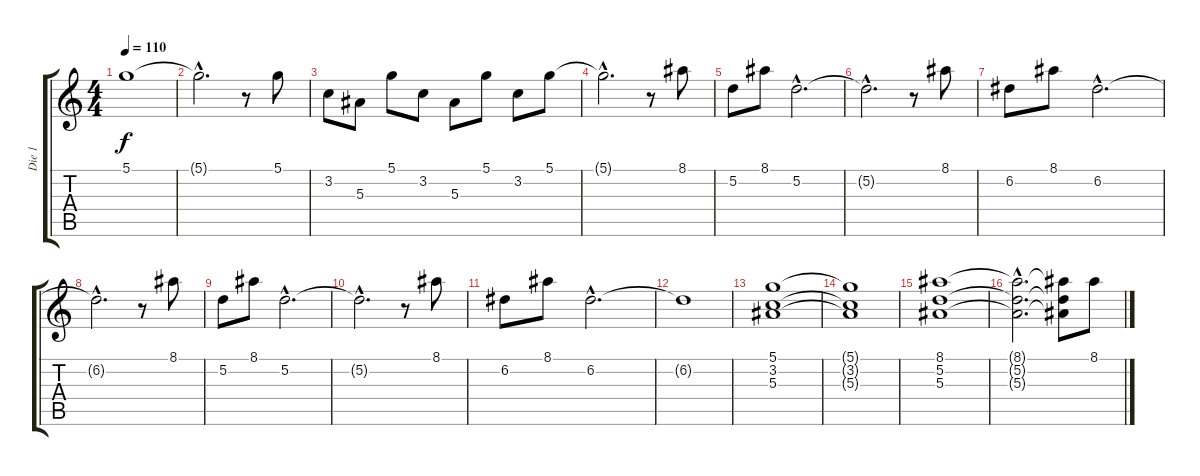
\track ("Die 1" "Die 1") {instrument acousticguitarsteel}
\staff {score tabs}
\tuning (D4 A3 F3 C3 G2 D2) {hide}
\ts (4 4)
\tempo 110
\clef g2
\ks c
5.1{t}.1{dy f} |
5.1{hac t}.2{d} r.8 5.1.8 |
3.2.8 5.3.8 5.1.8 3.2.8 5.3.8 5.1.8 3.2.8 5.1.8 |
5.1{hac t}.2{d} r.8 8.1.8 |
5.2.8 8.1.8 5.2{hac}.2{d} |
5.2{hac t}.2{d} r.8 8.1.8 |
6.2.8 8.1.8 6.2{hac}.2{d} |
6.2{hac t}.2{d} r.8 8.1.8 |
5.2.8 8.1.8 5.2{hac}.2{d} |
5.2{hac t}.2{d} r.8 8.1.8 |
6.2.8 8.1.8 6.2{hac}.2{d} |
6.2{t}.1 |
(5.1 3.2 5.3).1 |
(5.1{t} 3.2{t} 5.3{t}).1 |
(8.1 5.2 5.3).1 |
(8.1{hac t} 5.2{hac t} 5.3{hac t}).2{d} (8.1{t} 5.2{t} 5.3{t}).8 8.1.8
